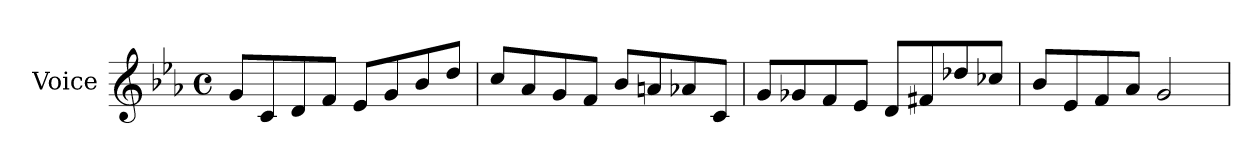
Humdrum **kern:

**kern
*part1
*staff1
*I"Voice
*I'Voice
*clefG2
*k[b-e-a-]
*M4/4
*met(c)
=1
8g/L
8c/
8d/
8f/J
8e-/L
8g/
8b-/
8dd/J
=2
8cc/L
8a-/
8g/
8f/J
8b-/L
8an/
8a-X/
8c/J
=3
8g/L
8g-X/
8f/
8e-/J
8d/L
8f#X/
8dd-X/
8cc-X/J
=4
8b-/L
8e-/
8f/
8a-/J
2g/
=
*-
